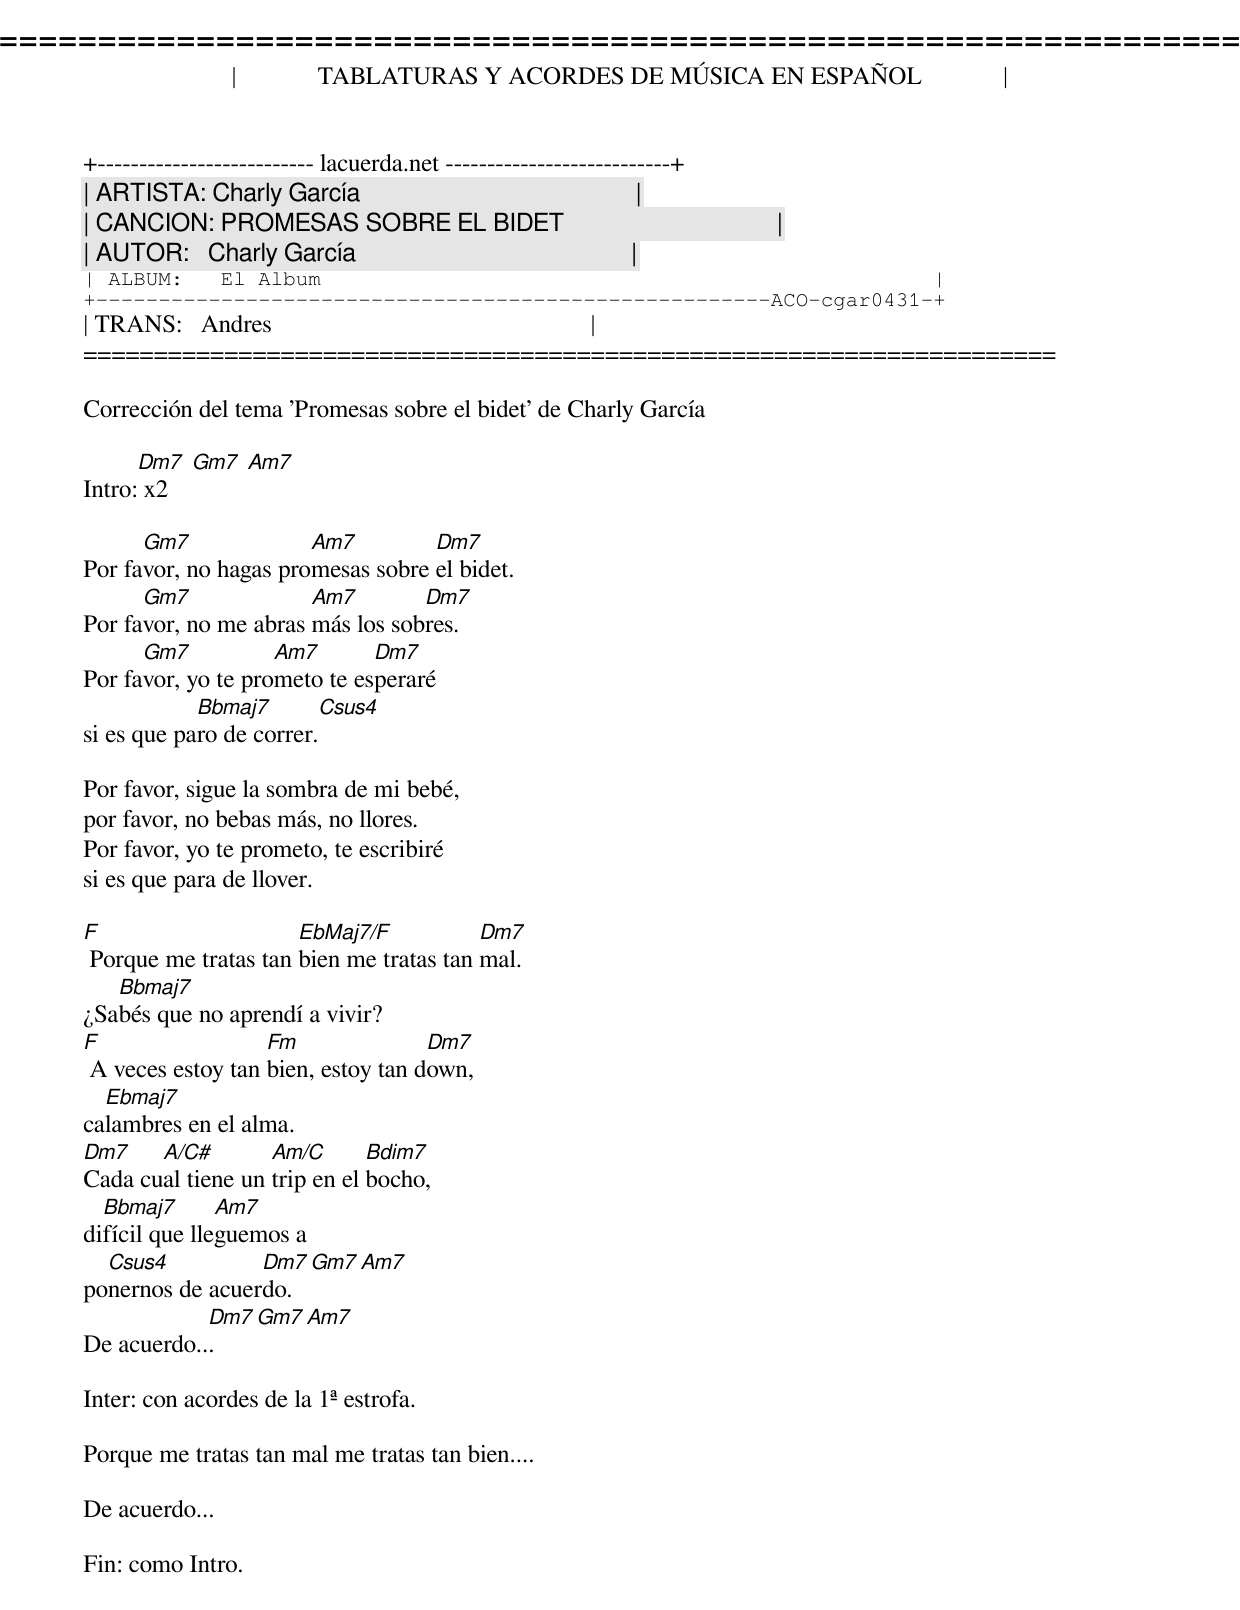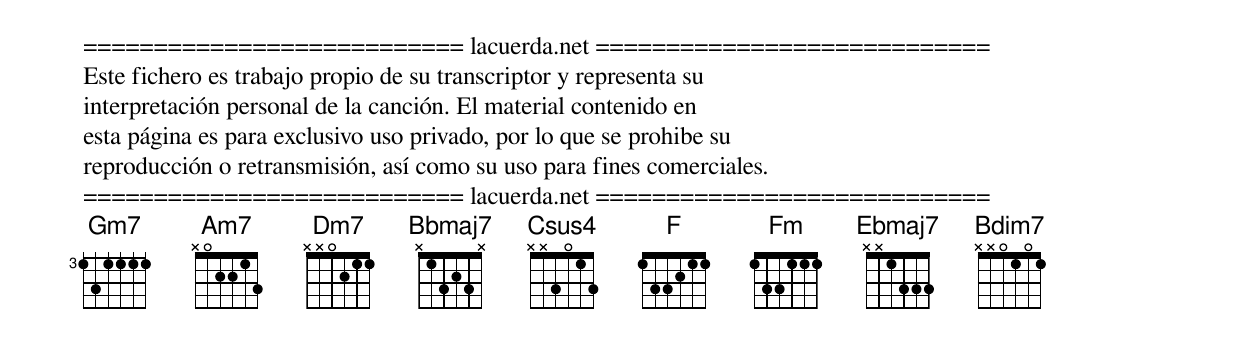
=====================================================================
|             TABLATURAS Y ACORDES DE MÚSICA EN ESPAÑOL             |
+-------------------------- lacuerda.net ---------------------------+
| ARTISTA: Charly García                                            |
| CANCION: PROMESAS SOBRE EL BIDET                                  |
| AUTOR:   Charly García                                            |
| ALBUM:   El Album                                                 |
+------------------------------------------------------ACO-cgar0431-+
| TRANS:   Andres                                                   |
=====================================================================

Corrección del tema 'Promesas sobre el bidet' de Charly García

Intro:[Dm7  Gm7  Am7] x2

      Gm7              Am7         Dm7
Por favor, no hagas promesas sobre el bidet.
      Gm7              Am7        Dm7
Por favor, no me abras más los sobres.
      Gm7           Am7       Dm7
Por favor, yo te prometo te esperaré
            Bbmaj7        Csus4
si es que paro de correr.

Por favor, sigue la sombra de mi bebé,
por favor, no bebas más, no llores.
Por favor, yo te prometo, te escribiré
si es que para de llover.

F                     EbMaj7/F           Dm7
 Porque me tratas tan bien me tratas tan mal.
   Bbmaj7
¿Sabés que no aprendí a vivir?
F                  Fm               Dm7
 A veces estoy tan bien, estoy tan down,
  Ebmaj7
calambres en el alma.
Dm7    A/C#        Am/C       Bø
Cada cual tiene un trip en el bocho,
  Bbmaj7       Am7
difícil que lleguemos a
  Csus4          Dm7  Gm7  Am7
ponernos de acuerdo.
            Dm7  Gm7  Am7
De acuerdo...

Inter: con acordes de la 1ª estrofa.

Porque me tratas tan mal me tratas tan bien....

De acuerdo...

Fin: como Intro.


=========================== lacuerda.net ============================
Este fichero es trabajo propio de su transcriptor y representa su
interpretación personal de la canción. El material contenido en
esta página es para exclusivo uso privado, por lo que se prohibe su
reproducción o retransmisión, así como su uso para fines comerciales.
=========================== lacuerda.net ============================
